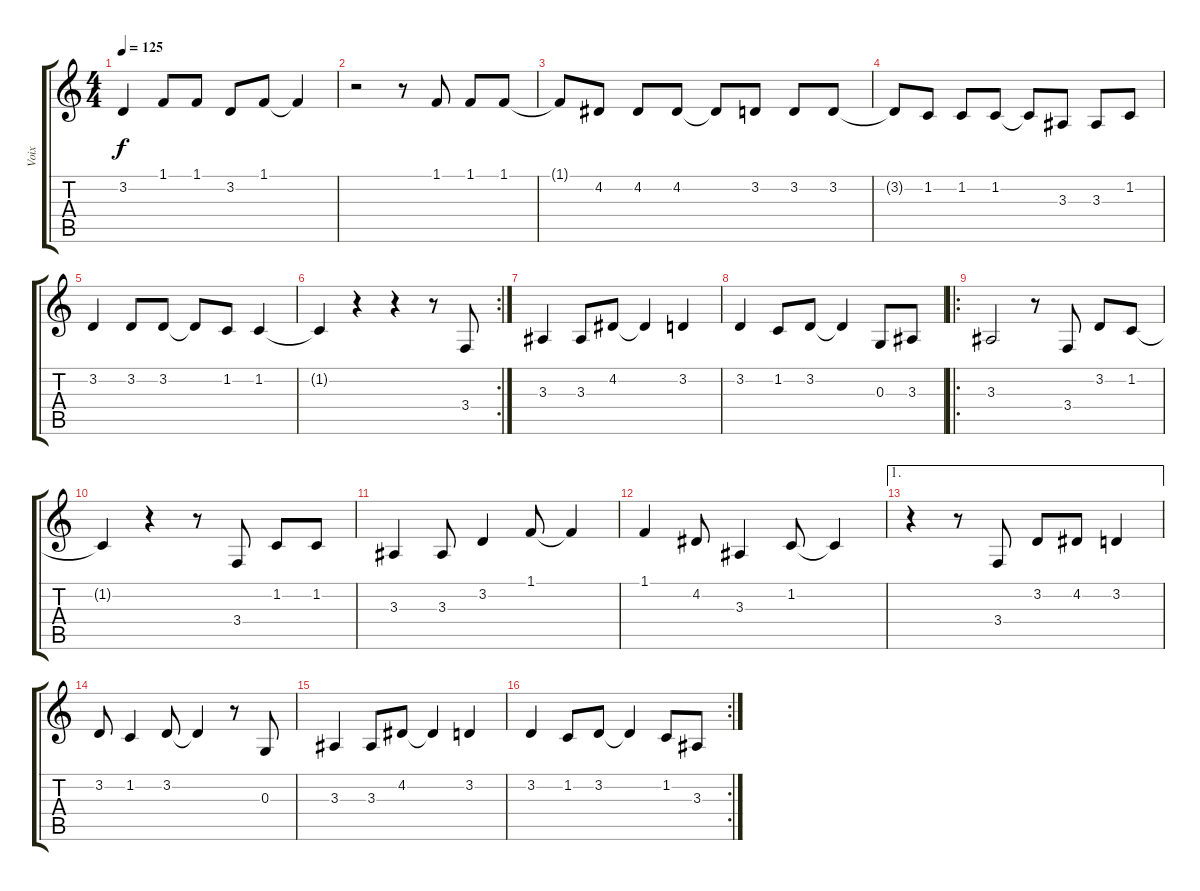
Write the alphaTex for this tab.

\track ("Voix" "Voix") {instrument lead2sawtooth}
\staff {score tabs}
\tuning (E4 B3 G3 D3 A2 E2) {hide}
\ts (4 4)
\tempo 125
\clef g2
\ks c
3.2.4{dy f} 1.1.8 1.1.8 3.2.8 1.1.8 1.1{t}.4 |
r.2 r.8 1.1.8 1.1.8 1.1.8 |
1.1{t}.8 4.2.8 4.2.8 4.2.8 4.2{t}.8 3.2.8 3.2.8 3.2.8 |
3.2{t}.8 1.2.8 1.2.8 1.2.8 1.2{t}.8 3.3.8 3.3.8 1.2.8 |
3.2.4 3.2.8 3.2.8 3.2{t}.8 1.2.8 1.2.4 |
\rc 2
1.2{t}.4 r.4 r.4 r.8 3.4.8 |
3.3.4 3.3.8 4.2.8 4.2{t}.4 3.2.4 |
3.2.4 1.2.8 3.2.8 3.2{t}.4 0.3.8 3.3.8 |
\ro
3.3.2 r.8 3.4.8 3.2.8 1.2.8 |
1.2{t}.4 r.4 r.8 3.4.8 1.2.8 1.2.8 |
3.3.4 3.3.8 3.2.4 1.1.8 1.1{t}.4 |
1.1.4 4.2.8 3.3.4 1.2.8 1.2{t}.4 |
\ae 1
r.4 r.8 3.4.8 3.2.8 4.2.8 3.2.4 |
3.2.8 1.2.4 3.2.8 3.2{t}.4 r.8 0.3.8 |
3.3.4 3.3.8 4.2.8 4.2{t}.4 3.2.4 |
\rc 2
3.2.4 1.2.8 3.2.8 3.2{t}.4 1.2.8 3.3.8
